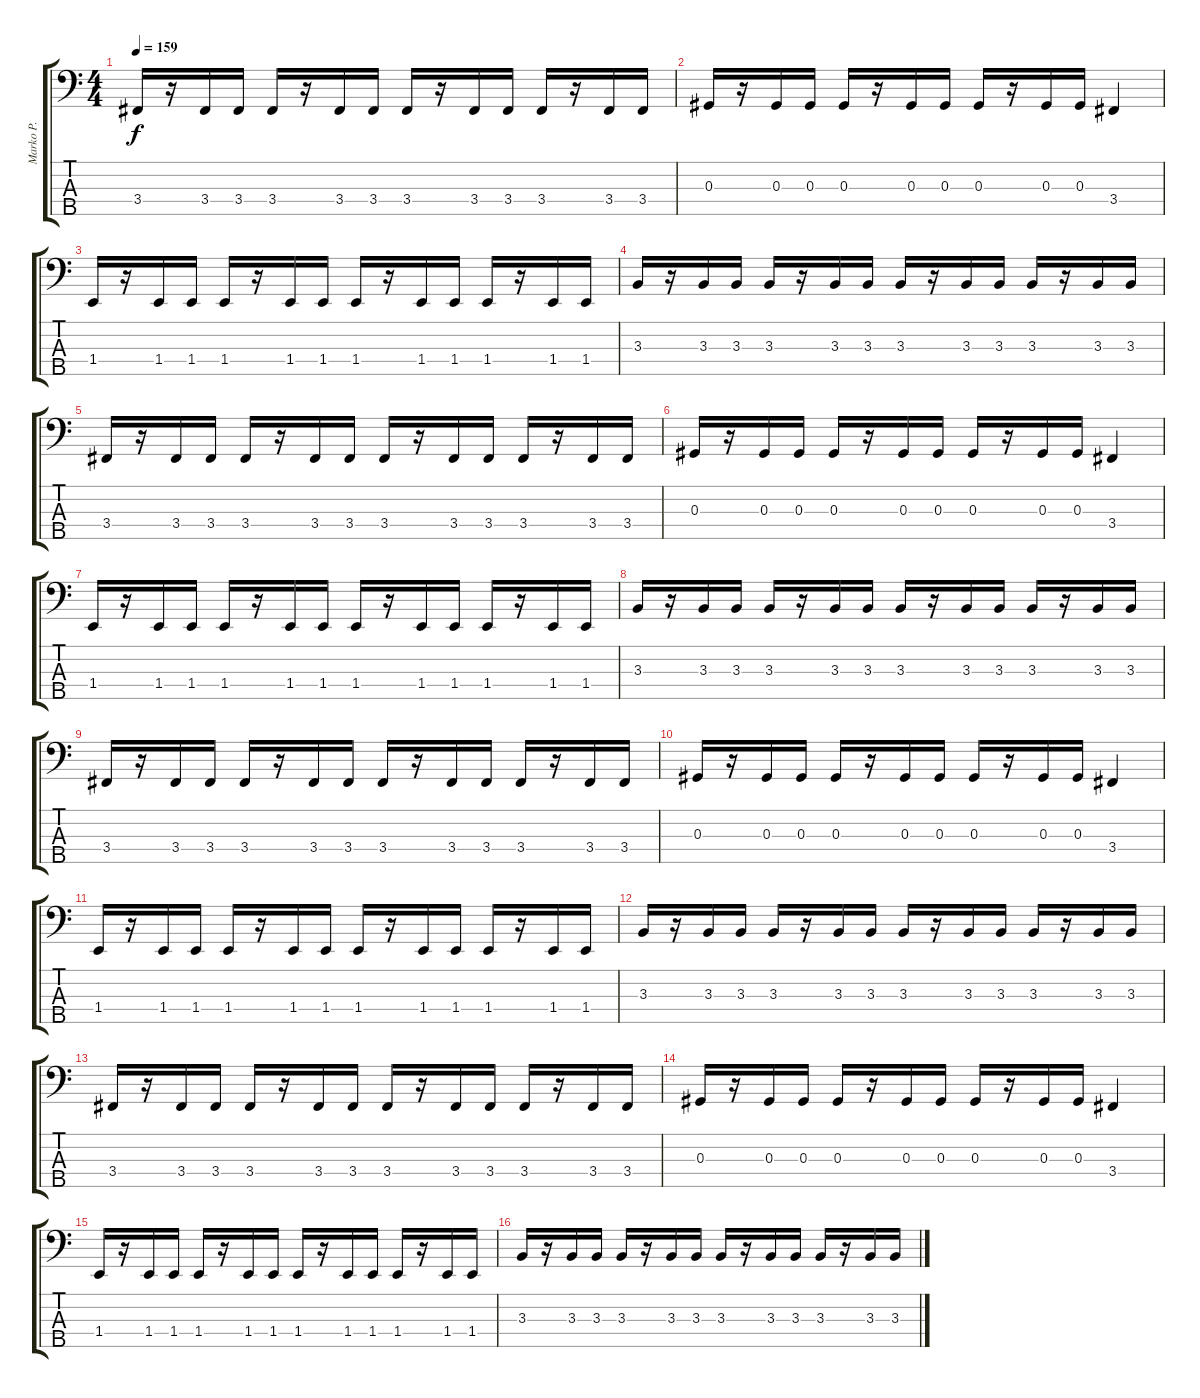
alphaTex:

\track ("Marko P." "Marko P.") {instrument electricbassfinger}
\staff {score tabs}
\tuning (Gb2 Db2 Ab1 Eb1 Bb0) {hide}
\ts (4 4)
\tempo 159
\clef f4
\ks c
3.4.16{dy f} r.16 3.4.16 3.4.16 3.4.16 r.16 3.4.16 3.4.16 3.4.16 r.16 3.4.16 3.4.16 3.4.16 r.16 3.4.16 3.4.16 |
0.3.16 r.16 0.3.16 0.3.16 0.3.16 r.16 0.3.16 0.3.16 0.3.16 r.16 0.3.16 0.3.16 3.4.4 |
1.4.16 r.16 1.4.16 1.4.16 1.4.16 r.16 1.4.16 1.4.16 1.4.16 r.16 1.4.16 1.4.16 1.4.16 r.16 1.4.16 1.4.16 |
3.3.16 r.16 3.3.16 3.3.16 3.3.16 r.16 3.3.16 3.3.16 3.3.16 r.16 3.3.16 3.3.16 3.3.16 r.16 3.3.16 3.3.16 |
3.4.16 r.16 3.4.16 3.4.16 3.4.16 r.16 3.4.16 3.4.16 3.4.16 r.16 3.4.16 3.4.16 3.4.16 r.16 3.4.16 3.4.16 |
0.3.16 r.16 0.3.16 0.3.16 0.3.16 r.16 0.3.16 0.3.16 0.3.16 r.16 0.3.16 0.3.16 3.4.4 |
1.4.16 r.16 1.4.16 1.4.16 1.4.16 r.16 1.4.16 1.4.16 1.4.16 r.16 1.4.16 1.4.16 1.4.16 r.16 1.4.16 1.4.16 |
3.3.16 r.16 3.3.16 3.3.16 3.3.16 r.16 3.3.16 3.3.16 3.3.16 r.16 3.3.16 3.3.16 3.3.16 r.16 3.3.16 3.3.16 |
3.4.16 r.16 3.4.16 3.4.16 3.4.16 r.16 3.4.16 3.4.16 3.4.16 r.16 3.4.16 3.4.16 3.4.16 r.16 3.4.16 3.4.16 |
0.3.16 r.16 0.3.16 0.3.16 0.3.16 r.16 0.3.16 0.3.16 0.3.16 r.16 0.3.16 0.3.16 3.4.4 |
1.4.16 r.16 1.4.16 1.4.16 1.4.16 r.16 1.4.16 1.4.16 1.4.16 r.16 1.4.16 1.4.16 1.4.16 r.16 1.4.16 1.4.16 |
3.3.16 r.16 3.3.16 3.3.16 3.3.16 r.16 3.3.16 3.3.16 3.3.16 r.16 3.3.16 3.3.16 3.3.16 r.16 3.3.16 3.3.16 |
3.4.16 r.16 3.4.16 3.4.16 3.4.16 r.16 3.4.16 3.4.16 3.4.16 r.16 3.4.16 3.4.16 3.4.16 r.16 3.4.16 3.4.16 |
0.3.16 r.16 0.3.16 0.3.16 0.3.16 r.16 0.3.16 0.3.16 0.3.16 r.16 0.3.16 0.3.16 3.4.4 |
1.4.16 r.16 1.4.16 1.4.16 1.4.16 r.16 1.4.16 1.4.16 1.4.16 r.16 1.4.16 1.4.16 1.4.16 r.16 1.4.16 1.4.16 |
3.3.16 r.16 3.3.16 3.3.16 3.3.16 r.16 3.3.16 3.3.16 3.3.16 r.16 3.3.16 3.3.16 3.3.16 r.16 3.3.16 3.3.16
